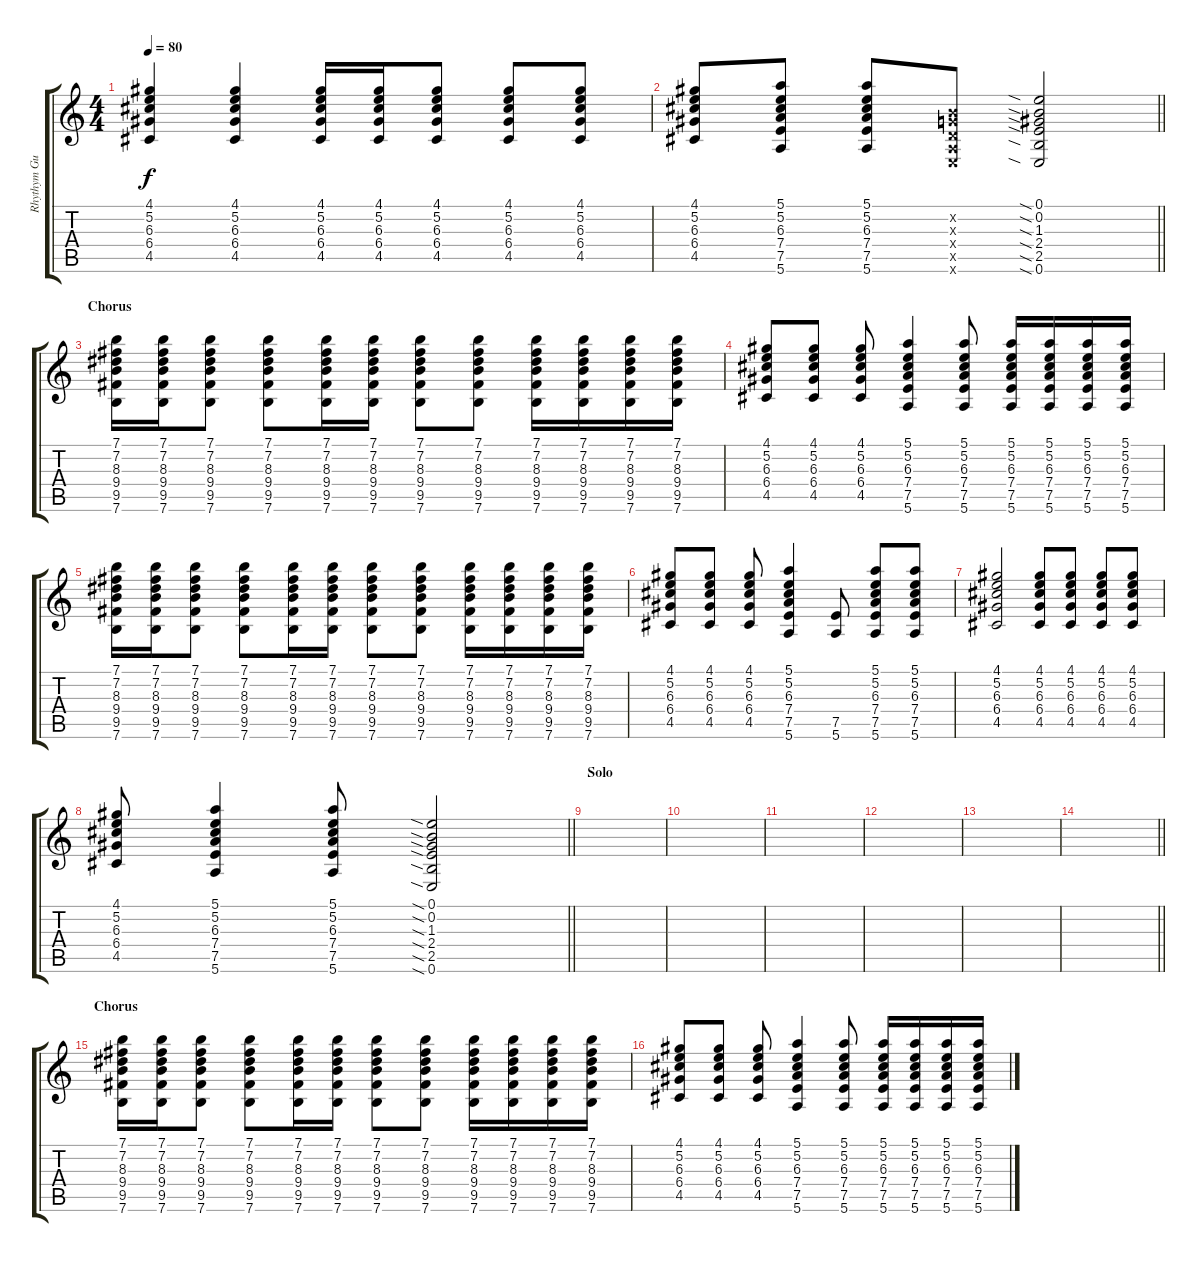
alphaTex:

\track ("Rhythym Guitar" "Rhythym Gu") {instrument acousticguitarsteel}
\staff {score tabs}
\tuning (E4 B3 G3 D3 A2 E2) {hide}
\ts (4 4)
\tempo 80
\clef g2
\ks c
(4.1 5.2 6.3 6.4 4.5).4{dy f} (4.1 5.2 6.3 6.4 4.5).4 (4.1 5.2 6.3 6.4 4.5).16 (4.1 5.2 6.3 6.4 4.5).16 (4.1 5.2 6.3 6.4 4.5).8 (4.1 5.2 6.3 6.4 4.5).8 (4.1 5.2 6.3 6.4 4.5).8 |
\barLineRight lightlight
(4.1 5.2 6.3 6.4 4.5).8 (5.1 5.2 6.3 7.4 7.5 5.6).8 (5.1 5.2 6.3 7.4 7.5 5.6).8 (0.2{x} 0.3{x} 0.4{x} 0.5{x} 0.6{x}).8 (0.1{sia} 0.2{sia} 1.3{sia} 2.4{sia} 2.5{sia} 0.6{sia}).2 |
\section ("" "Chorus")
(7.1 7.2 8.3 9.4 9.5 7.6).16 (7.1 7.2 8.3 9.4 9.5 7.6).16 (7.1 7.2 8.3 9.4 9.5 7.6).8 (7.1 7.2 8.3 9.4 9.5 7.6).8 (7.1 7.2 8.3 9.4 9.5 7.6).16 (7.1 7.2 8.3 9.4 9.5 7.6).16 (7.1 7.2 8.3 9.4 9.5 7.6).8 (7.1 7.2 8.3 9.4 9.5 7.6).8 (7.1 7.2 8.3 9.4 9.5 7.6).16 (7.1 7.2 8.3 9.4 9.5 7.6).16 (7.1 7.2 8.3 9.4 9.5 7.6).16 (7.1 7.2 8.3 9.4 9.5 7.6).16 |
(4.1 5.2 6.3 6.4 4.5).8 (4.1 5.2 6.3 6.4 4.5).8 (4.1 5.2 6.3 6.4 4.5).8 (5.1 5.2 6.3 7.4 7.5 5.6).4 (5.1 5.2 6.3 7.4 7.5 5.6).8 (5.1 5.2 6.3 7.4 7.5 5.6).16 (5.1 5.2 6.3 7.4 7.5 5.6).16 (5.1 5.2 6.3 7.4 7.5 5.6).16 (5.1 5.2 6.3 7.4 7.5 5.6).16 |
(7.1 7.2 8.3 9.4 9.5 7.6).16 (7.1 7.2 8.3 9.4 9.5 7.6).16 (7.1 7.2 8.3 9.4 9.5 7.6).8 (7.1 7.2 8.3 9.4 9.5 7.6).8 (7.1 7.2 8.3 9.4 9.5 7.6).16 (7.1 7.2 8.3 9.4 9.5 7.6).16 (7.1 7.2 8.3 9.4 9.5 7.6).8 (7.1 7.2 8.3 9.4 9.5 7.6).8 (7.1 7.2 8.3 9.4 9.5 7.6).16 (7.1 7.2 8.3 9.4 9.5 7.6).16 (7.1 7.2 8.3 9.4 9.5 7.6).16 (7.1 7.2 8.3 9.4 9.5 7.6).16 |
(4.1 5.2 6.3 6.4 4.5).8 (4.1 5.2 6.3 6.4 4.5).8 (4.1 5.2 6.3 6.4 4.5).8 (5.1 5.2 6.3 7.4 7.5 5.6).4 (7.5 5.6).8 (5.1 5.2 6.3 7.4 7.5 5.6).8 (5.1 5.2 6.3 7.4 7.5 5.6).8 |
(4.1 5.2 6.3 6.4 4.5).2 (4.1 5.2 6.3 6.4 4.5).8 (4.1 5.2 6.3 6.4 4.5).8 (4.1 5.2 6.3 6.4 4.5).8 (4.1 5.2 6.3 6.4 4.5).8 |
\barLineRight lightlight
(4.1 5.2 6.3 6.4 4.5).8 (5.1 5.2 6.3 7.4 7.5 5.6).4 (5.1 5.2 6.3 7.4 7.5 5.6).8 (0.1{sia} 0.2{sia} 1.3{sia} 2.4{sia} 2.5{sia} 0.6{sia}).2 |
\section ("" "Solo")
|
|
|
|
|
\barLineRight lightlight
|
\section ("" "Chorus")
(7.1 7.2 8.3 9.4 9.5 7.6).16 (7.1 7.2 8.3 9.4 9.5 7.6).16 (7.1 7.2 8.3 9.4 9.5 7.6).8 (7.1 7.2 8.3 9.4 9.5 7.6).8 (7.1 7.2 8.3 9.4 9.5 7.6).16 (7.1 7.2 8.3 9.4 9.5 7.6).16 (7.1 7.2 8.3 9.4 9.5 7.6).8 (7.1 7.2 8.3 9.4 9.5 7.6).8 (7.1 7.2 8.3 9.4 9.5 7.6).16 (7.1 7.2 8.3 9.4 9.5 7.6).16 (7.1 7.2 8.3 9.4 9.5 7.6).16 (7.1 7.2 8.3 9.4 9.5 7.6).16 |
(4.1 5.2 6.3 6.4 4.5).8 (4.1 5.2 6.3 6.4 4.5).8 (4.1 5.2 6.3 6.4 4.5).8 (5.1 5.2 6.3 7.4 7.5 5.6).4 (5.1 5.2 6.3 7.4 7.5 5.6).8 (5.1 5.2 6.3 7.4 7.5 5.6).16 (5.1 5.2 6.3 7.4 7.5 5.6).16 (5.1 5.2 6.3 7.4 7.5 5.6).16 (5.1 5.2 6.3 7.4 7.5 5.6).16
